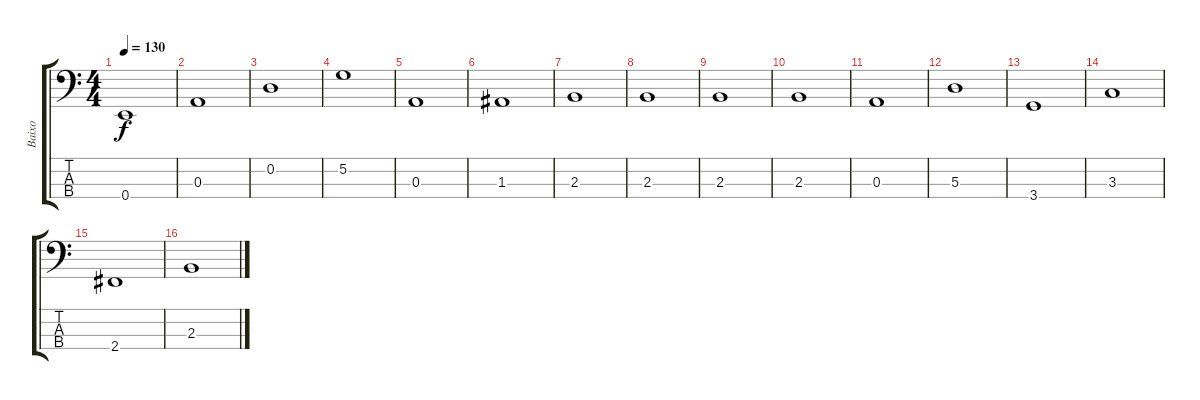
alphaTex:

\track ("Baixo" "Baixo") {instrument electricbassfinger}
\staff {score tabs}
\tuning (G2 D2 A1 E1) {hide}
\ts (4 4)
\tempo 130
\clef f4
\ks c
0.4.1{dy f} |
0.3.1 |
0.2.1 |
5.2.1 |
0.3.1 |
1.3.1 |
2.3.1 |
2.3.1 |
2.3.1 |
2.3.1 |
0.3.1 |
5.3.1 |
3.4.1 |
3.3.1 |
2.4.1 |
2.3.1
